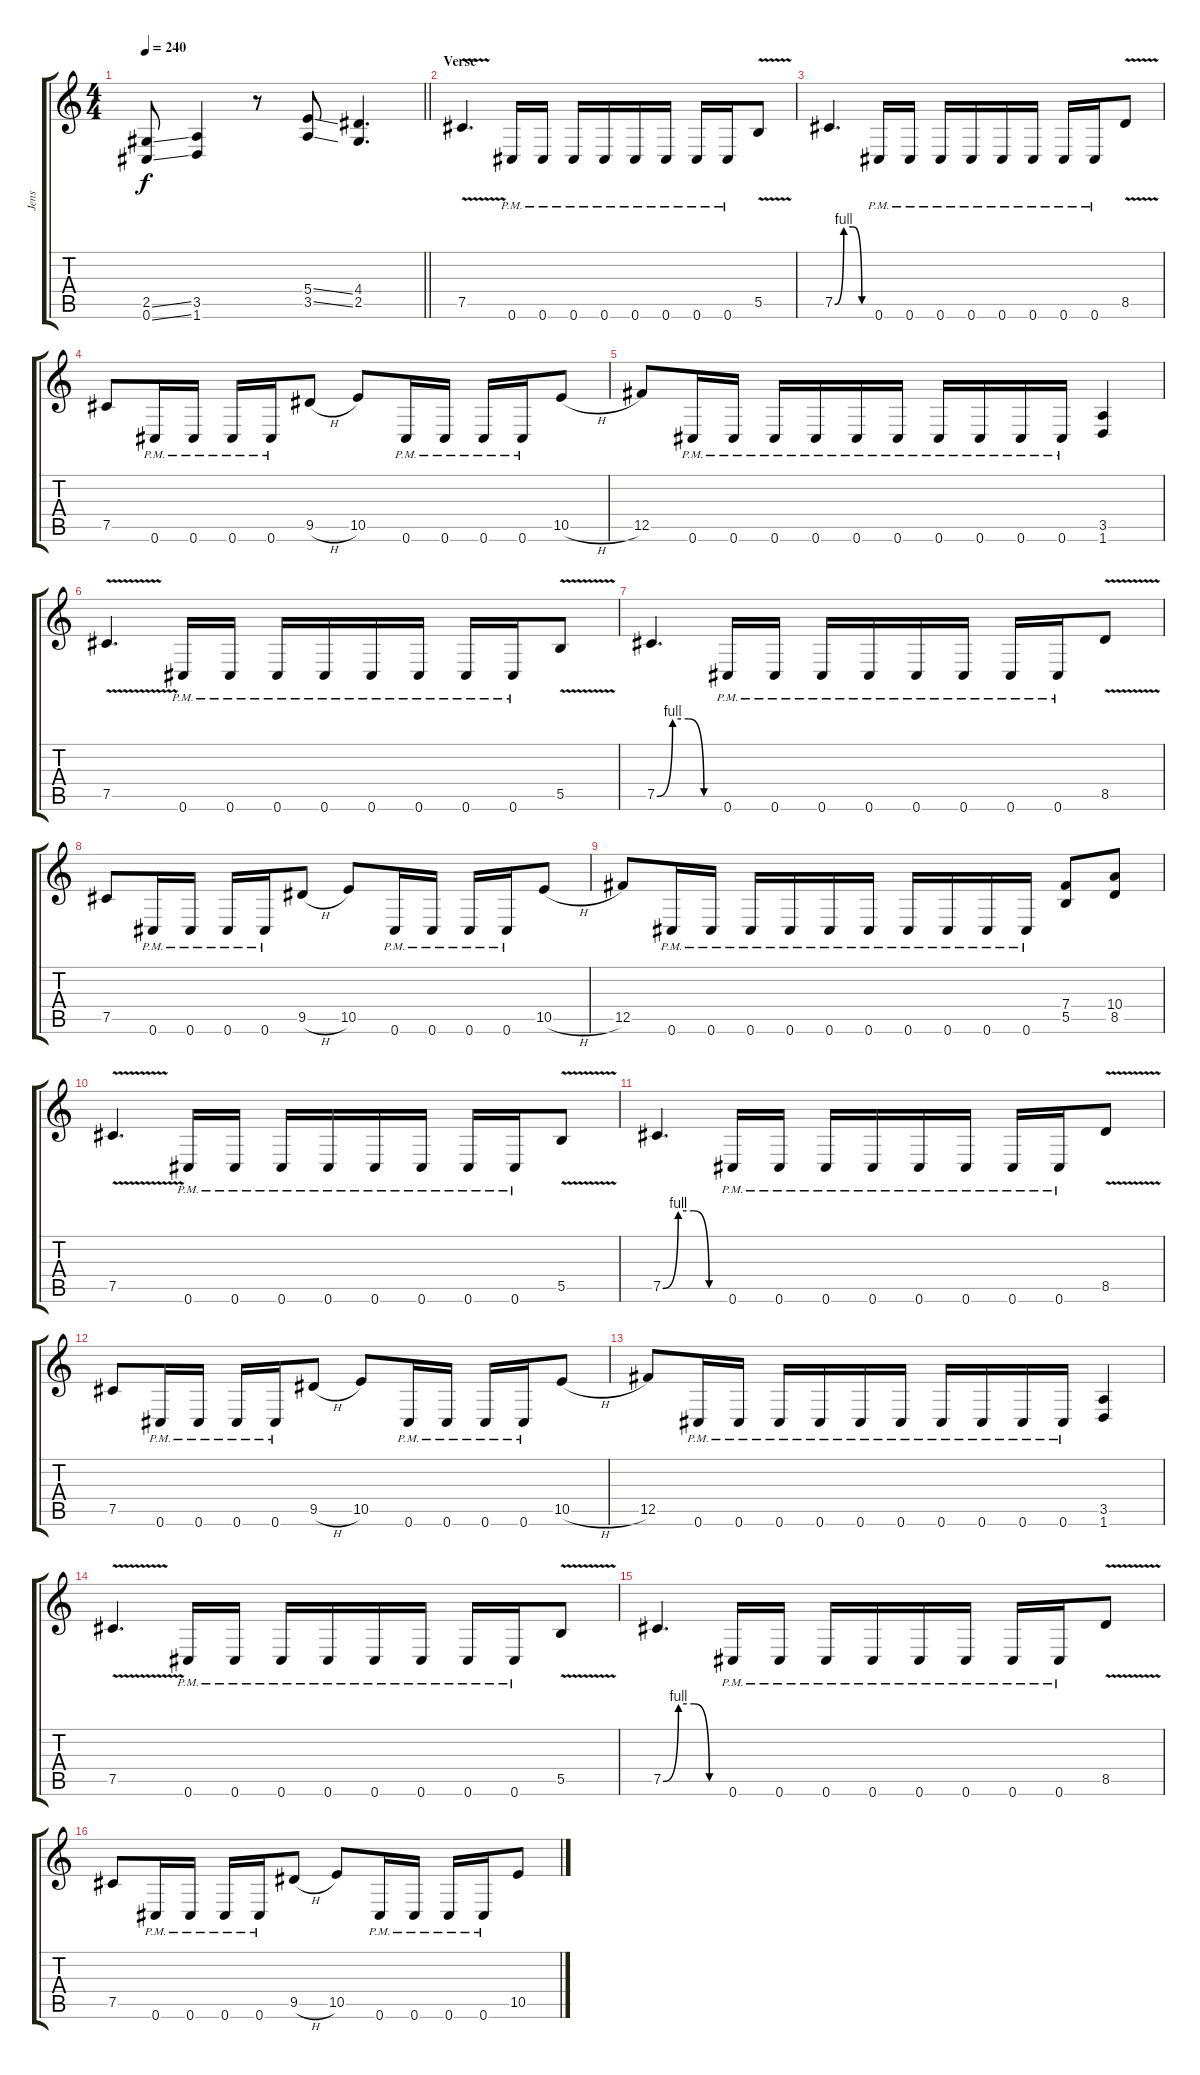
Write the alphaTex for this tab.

\track ("Jens" "Jens") {instrument distortionguitar}
\staff {score tabs}
\tuning (Db4 Ab3 E3 B2 Gb2 Db2) {hide}
\ts (4 4)
\tempo 240
\clef g2
\barLineRight lightlight
\ks c
(2.5{ss} 0.6{ss}).8{dy f} (3.5 1.6).4 r.8 (5.4{ss} 3.5{ss}).8 (4.4 2.5).4{d} |
\section ("" "Verse")
7.5{v}.4{d} 0.6{pm}.16 0.6{pm}.16 0.6{pm}.16 0.6{pm}.16 0.6{pm}.16 0.6{pm}.16 0.6{pm}.16 0.6{pm}.16 5.5{v}.8 |
7.5{be (custom 0 0 15 4 30 4 45 0 60 0)}.4{d} 0.6{pm}.16 0.6{pm}.16 0.6{pm}.16 0.6{pm}.16 0.6{pm}.16 0.6{pm}.16 0.6{pm}.16 0.6{pm}.16 8.5{v}.8 |
7.5.8 0.6{pm}.16 0.6{pm}.16 0.6{pm}.16 0.6{pm}.16 9.5{h}.8 10.5.8 0.6{pm}.16 0.6{pm}.16 0.6{pm}.16 0.6{pm}.16 10.5{h}.8 |
12.5.8 0.6{pm}.16 0.6{pm}.16 0.6{pm}.16 0.6{pm}.16 0.6{pm}.16 0.6{pm}.16 0.6{pm}.16 0.6{pm}.16 0.6{pm}.16 0.6{pm}.16 (3.5 1.6).4 |
7.5{v}.4{d} 0.6{pm}.16 0.6{pm}.16 0.6{pm}.16 0.6{pm}.16 0.6{pm}.16 0.6{pm}.16 0.6{pm}.16 0.6{pm}.16 5.5{v}.8 |
7.5{be (custom 0 0 15 4 30 4 45 0 60 0)}.4{d} 0.6{pm}.16 0.6{pm}.16 0.6{pm}.16 0.6{pm}.16 0.6{pm}.16 0.6{pm}.16 0.6{pm}.16 0.6{pm}.16 8.5{v}.8 |
7.5.8 0.6{pm}.16 0.6{pm}.16 0.6{pm}.16 0.6{pm}.16 9.5{h}.8 10.5.8 0.6{pm}.16 0.6{pm}.16 0.6{pm}.16 0.6{pm}.16 10.5{h}.8 |
12.5.8 0.6{pm}.16 0.6{pm}.16 0.6{pm}.16 0.6{pm}.16 0.6{pm}.16 0.6{pm}.16 0.6{pm}.16 0.6{pm}.16 0.6{pm}.16 0.6{pm}.16 (7.4 5.5).8 (10.4 8.5).8 |
7.5{v}.4{d} 0.6{pm}.16 0.6{pm}.16 0.6{pm}.16 0.6{pm}.16 0.6{pm}.16 0.6{pm}.16 0.6{pm}.16 0.6{pm}.16 5.5{v}.8 |
7.5{be (custom 0 0 15 4 30 4 45 0 60 0)}.4{d} 0.6{pm}.16 0.6{pm}.16 0.6{pm}.16 0.6{pm}.16 0.6{pm}.16 0.6{pm}.16 0.6{pm}.16 0.6{pm}.16 8.5{v}.8 |
7.5.8 0.6{pm}.16 0.6{pm}.16 0.6{pm}.16 0.6{pm}.16 9.5{h}.8 10.5.8 0.6{pm}.16 0.6{pm}.16 0.6{pm}.16 0.6{pm}.16 10.5{h}.8 |
12.5.8 0.6{pm}.16 0.6{pm}.16 0.6{pm}.16 0.6{pm}.16 0.6{pm}.16 0.6{pm}.16 0.6{pm}.16 0.6{pm}.16 0.6{pm}.16 0.6{pm}.16 (3.5 1.6).4 |
7.5{v}.4{d} 0.6{pm}.16 0.6{pm}.16 0.6{pm}.16 0.6{pm}.16 0.6{pm}.16 0.6{pm}.16 0.6{pm}.16 0.6{pm}.16 5.5{v}.8 |
7.5{be (custom 0 0 15 4 30 4 45 0 60 0)}.4{d} 0.6{pm}.16 0.6{pm}.16 0.6{pm}.16 0.6{pm}.16 0.6{pm}.16 0.6{pm}.16 0.6{pm}.16 0.6{pm}.16 8.5{v}.8 |
7.5.8 0.6{pm}.16 0.6{pm}.16 0.6{pm}.16 0.6{pm}.16 9.5{h}.8 10.5.8 0.6{pm}.16 0.6{pm}.16 0.6{pm}.16 0.6{pm}.16 10.5{h}.8
